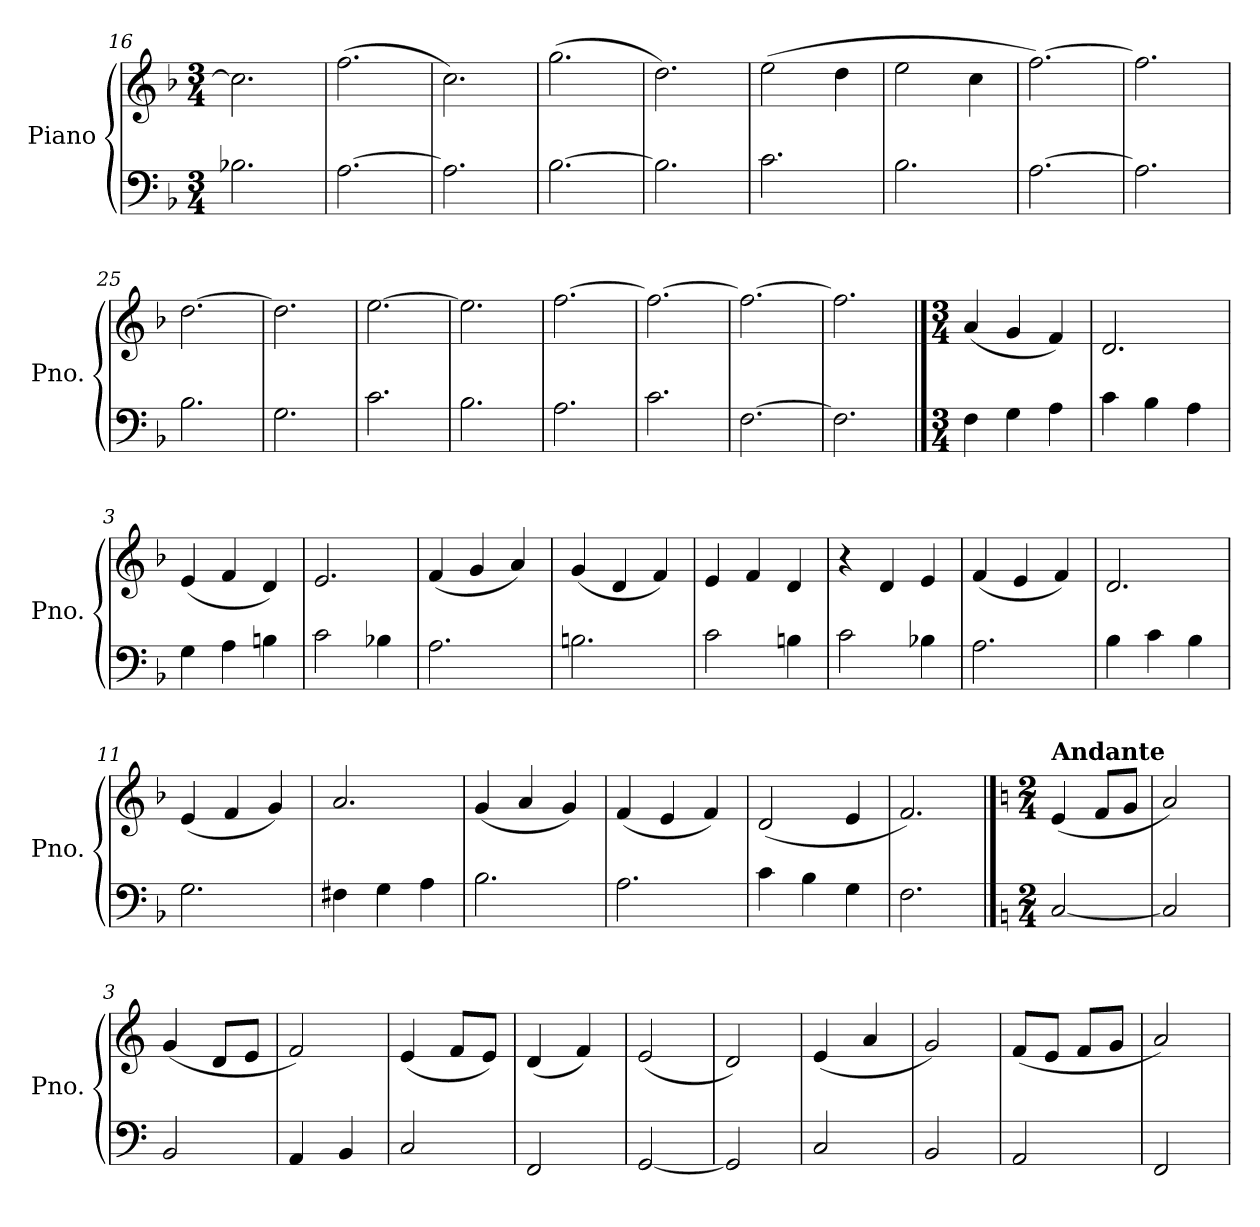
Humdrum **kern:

**kern	**kern
*part1	*part1
*staff2	*staff1
*I"Piano	*
*I'Pno.	*
*clefF4	*clefG2
*k[b-]	*k[b-]
*M3/4	*M3/4
=16	=16
2.B-X\	2.cc\]
=17	=17
[2.A\	(>2.ff\
=18	=18
2.A\]	2.cc\)
=19	=19
[2.B-\	(>2.gg\
=20	=20
2.B-\]	2.dd\)
=21	=21
2.c\	(>2ee\
.	4dd\
!!LO:PB:g=z
=22	=22
2.B-\	2ee\
.	4cc\
=23	=23
[2.A\	[2.ff\)
=24	=24
2.A\]	2.ff\]
=25	=25
2.B-\	[2.dd\
=26	=26
2.G\	2.dd\]
=27	=27
2.c\	[2.ee\
=28	=28
2.B-\	2.ee\]
=29	=29
2.A\	[2.ff\
=30	=30
2.c\	2.ff\_
=31	=31
[2.F\	2.ff\_
=32	=32
2.F\]	2.ff\]
!!LO:LB:g=z
==1	==1
*M3/4	*M3/4
4F<\	(<4a/
4G\	4g/
4A\	4f/)
=2	=2
4c<\	2.d/
4B-\	.
4A\	.
=3	=3
4G\	(<4e/
4A\	4f/
4Bn\	4d/)
=4	=4
2c\	2.e/
4B-X\	.
=5	=5
2.A\	(<4f/
.	4g/
.	4a/)
=6	=6
2.Bn\	(<4g/
.	4d/
.	4f/)
=7	=7
2c\	(<4e/
.	4f/
4Bn\	4d/
=8	=8
2c\)	4r
.	4d/
4B-X\	4e/
!!LO:LB:g=z
=9	=9
2.A\	(<4f/
.	4e/
.	4f/)
=10	=10
4B-\	2.d/
4c\	.
4B-\	.
=11	=11
2.G<\	(<4e/
.	4f/
.	4g/)
=12	=12
4F#X<\	2.a/
4G\	.
4A\	.
=13	=13
2.B-\	(<4g/
.	4a/
.	4g/)
=14	=14
2.A\	(<4f/
.	4e/
.	4f/)
=15	=15
4c<\	(<2d/
4B-\	.
4G<\	4e/
=16	=16
2.F\	2.f/)
!!LO:LB:g=z
==1	==1
*k[]	*k[]
*M2/4	*M2/4
!	!LO:TX:a:B:t=Andante
[2C</	(<4e/
.	8f/L
.	8g/J
=2	=2
2C/]	2a/)
=3	=3
2BB/	(<4g/
.	8d/L
.	8e/J
=4	=4
4AA/	2f/)
4BB/	.
=5	=5
2C/	(<4e/
.	8f/L
.	8e/J)
=6	=6
2FF</	(<4d/
.	4f/)
=7	=7
[2GG/	(<2e/
=8	=8
2GG/]	2d/)
!!LO:LB:g=z
=9	=9
2C</	(<4e/
.	4a/
=10	=10
2BB/	2g/)
=11	=11
2AA/	(<8f/L
.	8e/J
.	8f/L
.	8g/J
=12	=12
2FF</	2a/)
=	=
*-	*-
